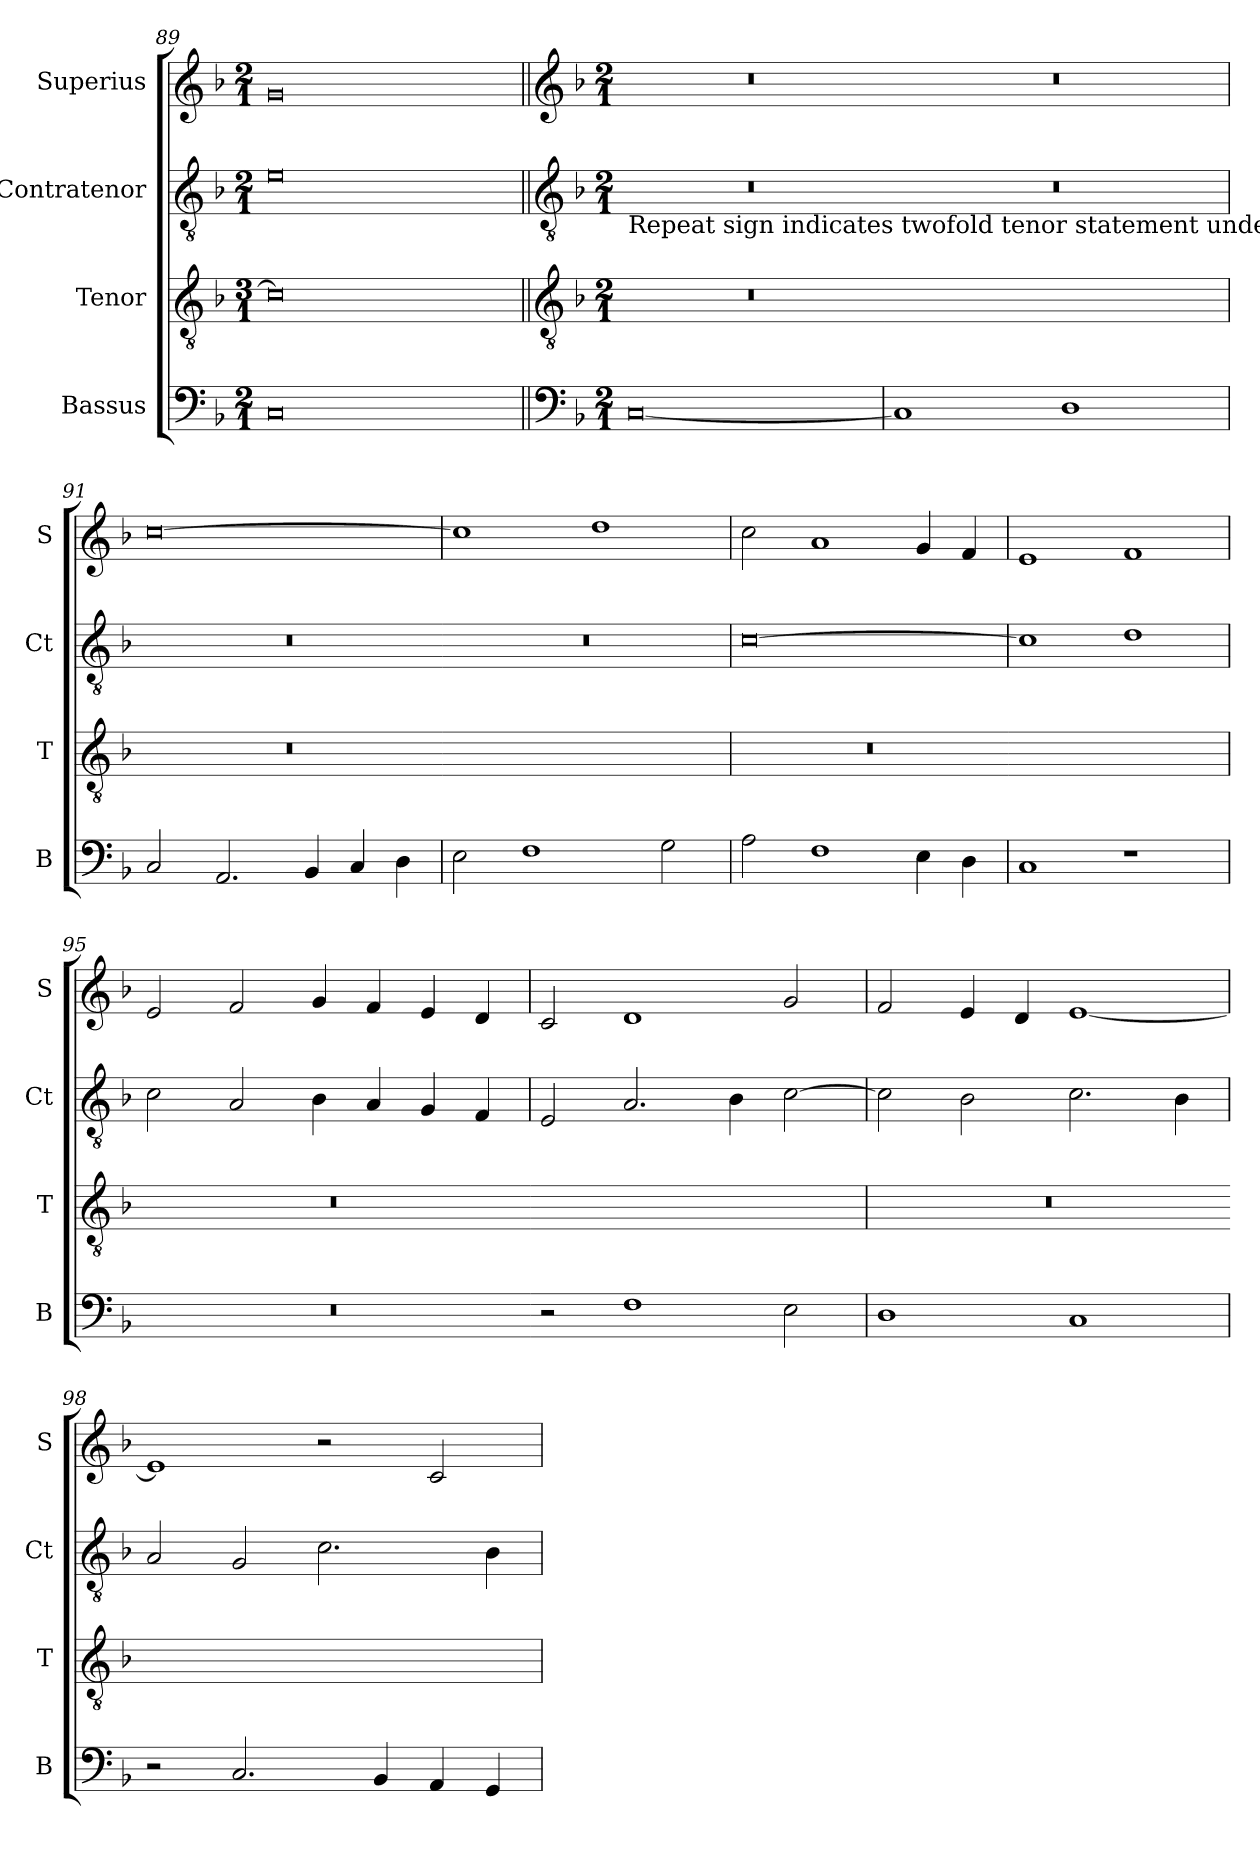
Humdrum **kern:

**kern	**kern	**kern	**kern
*part4	*part3	*part2	*part1
*staff4	*staff3	*staff2	*staff1
*I"Bassus	*I"Tenor	*I"Contratenor	*I"Superius
*I'B	*I'T	*I'Ct	*I'S
*clefF4	*clefGv2	*clefGv2	*clefG2
*k[b-]	*k[b-]	*k[b-]	*k[b-]
*M2/1	*M3/1	*M2/1	*M2/1
=89	=89	=89	=89
0C	0c]	0e	0g
!!LO:LB:g=z
=||	=||	=||	=||
*clefF4	*clefGv2	*clefGv2	*clefG2
*k[b-]	*k[b-]	*k[b-]	*k[b-]
*M2/1	*M2/1	*M2/1	*M2/1
!	!	!LO:TX:b:t=Repeat sign indicates twofold tenor statement under different mensuration signs.	!
!	!LO:N:vis=1	!	!
[0C	0r	0r	0r
=90	=90-	=90	=90
!	!LO:N:vis=1	!	!
1C]	0ryy	0r	0r
1D	.	.	.
=91	=91	=91	=91
!	!LO:N:vis=1	!	!
2C	0r	0r	[0cc
2.AA	.	.	.
4BB-	.	.	.
4C	.	.	.
4D	.	.	.
=92	=92-	=92	=92
!	!LO:N:vis=1	!	!
2E	0ryy	0r	1cc]
1F	.	.	.
.	.	.	1dd
2G	.	.	.
=93	=93	=93	=93
!	!LO:N:vis=1	!	!
2A	0r	[0c	2cc
1F	.	.	1a
4E	.	.	4g
4D	.	.	4f
=94	=94-	=94	=94
!	!LO:N:vis=1	!	!
1C	0ryy	1c]	1e
1r	.	1d	1f
=95	=95	=95	=95
!	!LO:N:vis=1	!	!
0r	0r	2c	2e
.	.	2A	2f
.	.	4B-	4g
.	.	4A	4f
.	.	4G	4e
.	.	4F	4d
=96	=96-	=96	=96
!	!LO:N:vis=1	!	!
2r	0ryy	2E	2c
1F	.	2.A	1d
.	.	4B-	.
2E	.	[2c	2g
=97	=97	=97	=97
!	!LO:N:vis=1	!	!
1D	0r	2c]	2f
.	.	2B-	4e
.	.	.	4d
1C	.	2.c	[1e
.	.	4B-	.
=98	=98-	=98	=98
!	!LO:N:vis=1	!	!
2r	0ryy	2A	1e]
2.C	.	2G	.
.	.	2.c	2r
4BB-	.	.	.
4AA	.	.	2c
4GG	.	4B-	.
=	=	=	=
*-	*-	*-	*-
